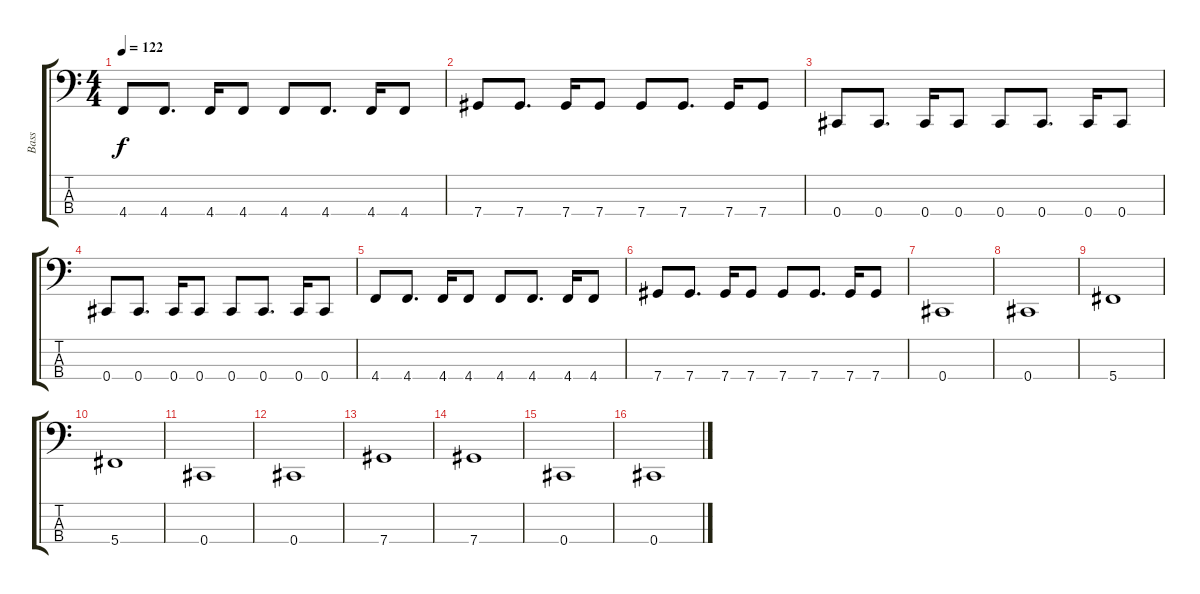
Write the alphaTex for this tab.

\track ("Bass" "Bass") {instrument acousticbass}
\staff {score tabs}
\tuning (Ab2 Db2 Ab1 Db1) {hide}
\ts (4 4)
\tempo 122
\clef f4
\ks c
4.4.8{dy f} 4.4.8{d} 4.4.16 4.4.8 4.4.8 4.4.8{d} 4.4.16 4.4.8 |
7.4.8 7.4.8{d} 7.4.16 7.4.8 7.4.8 7.4.8{d} 7.4.16 7.4.8 |
0.4.8 0.4.8{d} 0.4.16 0.4.8 0.4.8 0.4.8{d} 0.4.16 0.4.8 |
0.4.8 0.4.8{d} 0.4.16 0.4.8 0.4.8 0.4.8{d} 0.4.16 0.4.8 |
4.4.8 4.4.8{d} 4.4.16 4.4.8 4.4.8 4.4.8{d} 4.4.16 4.4.8 |
7.4.8 7.4.8{d} 7.4.16 7.4.8 7.4.8 7.4.8{d} 7.4.16 7.4.8 |
0.4.1 |
0.4.1 |
5.4.1 |
5.4.1 |
0.4.1 |
0.4.1 |
7.4.1 |
7.4.1 |
0.4.1 |
0.4.1
